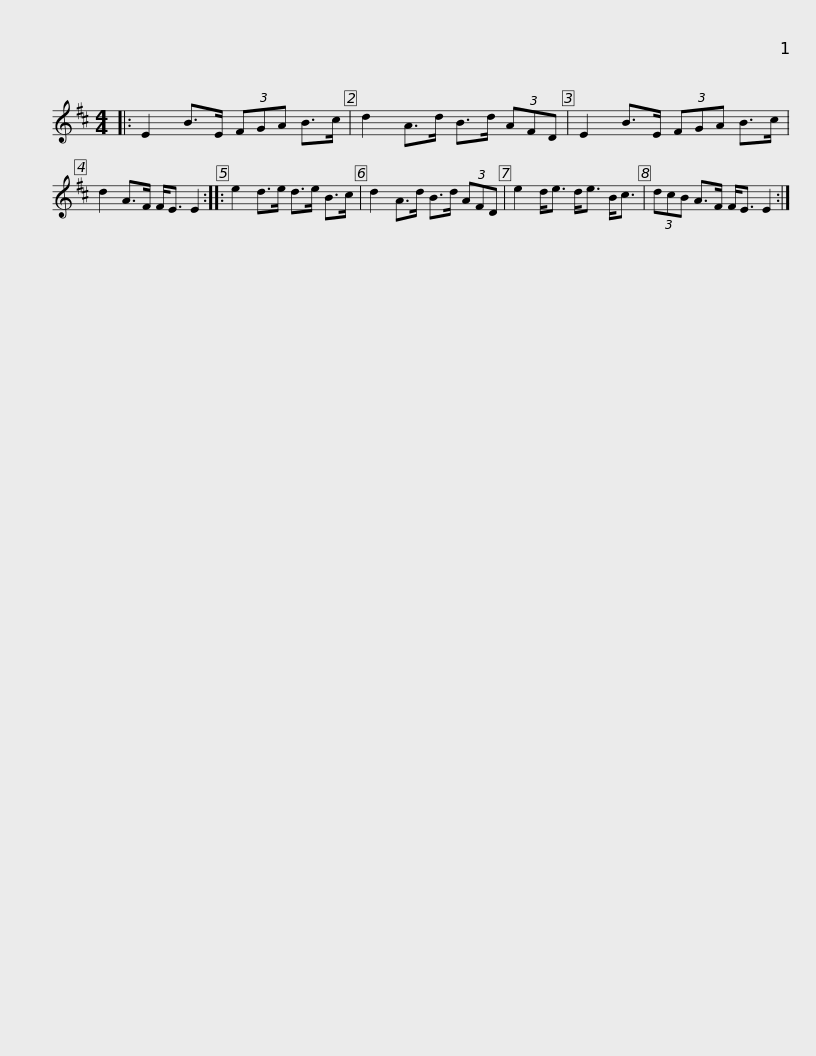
X:1
L:1/8
M:4/4
I:linebreak $
K:D
V:1 treble
V:1
|: E2 B>E (3FGA B>c | d2 A>d B>d (3AFD | E2 B>E (3FGA B>c | d2 A>F F<E E2 :: e2 d>e d>e B>c |$ %5
 d2 A>d B>d (3AFD | e2 d<e d<e B<c | (3dcB A>F F<E E2 :| %8
